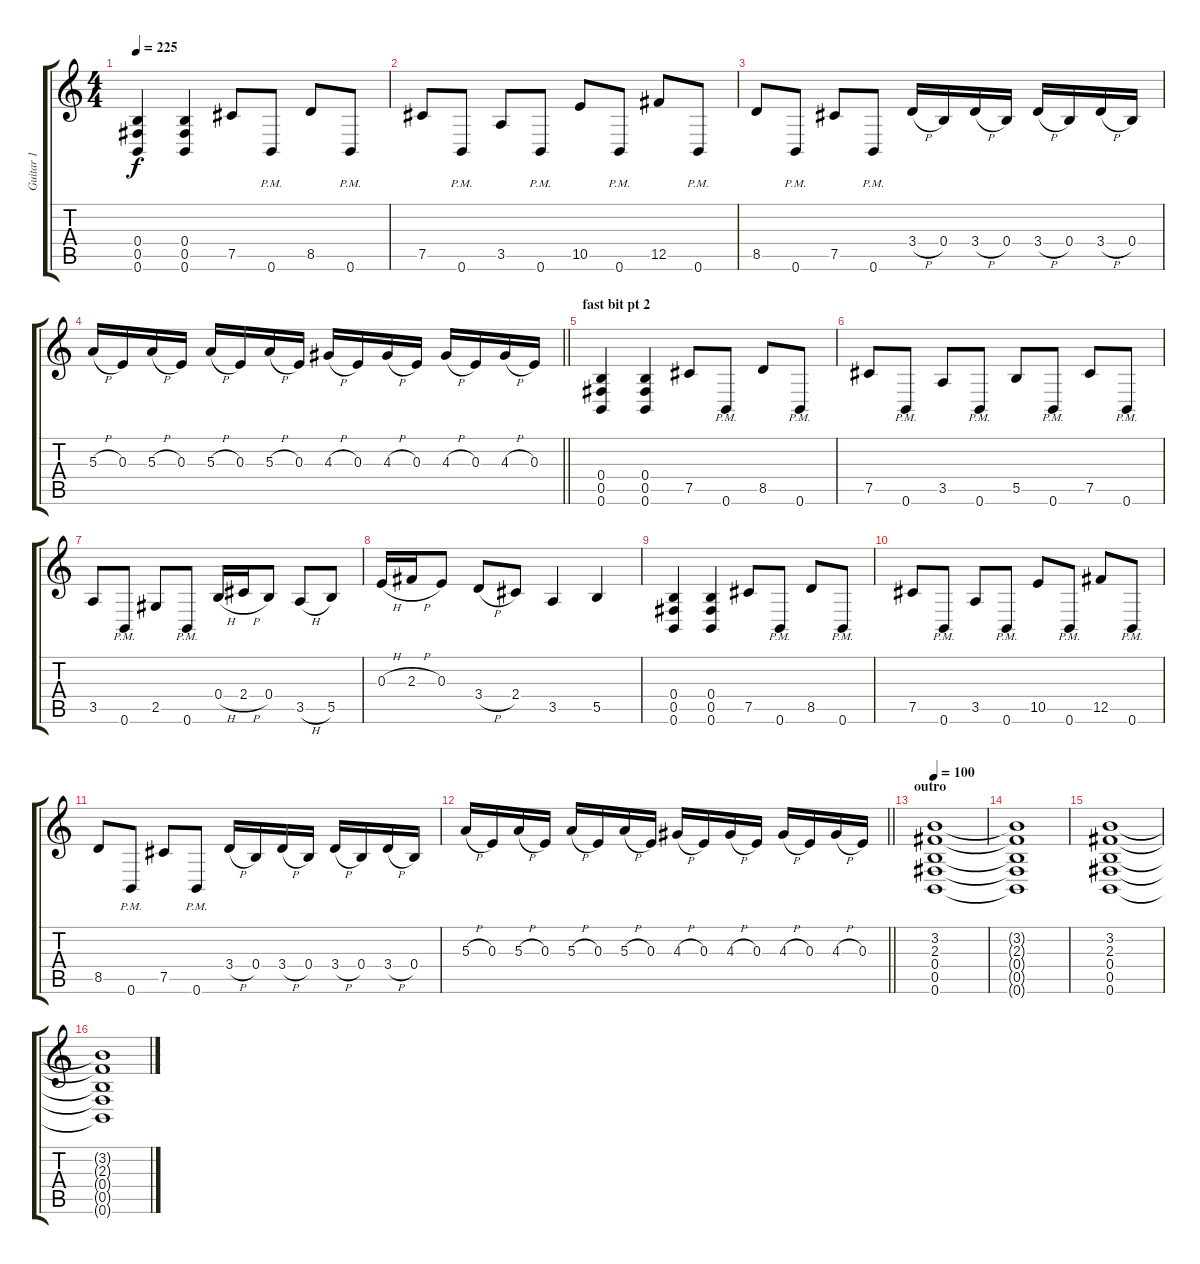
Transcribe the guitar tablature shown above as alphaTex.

\track ("Guitar 1" "Guitar 1") {instrument distortionguitar}
\staff {score tabs}
\tuning (Db4 Ab3 E3 B2 Gb2 B1) {hide}
\ts (4 4)
\tempo 225
\clef g2
\ks c
(0.4 0.5 0.6).4{dy f} (0.4 0.5 0.6).4 7.5.8 0.6{pm}.8 8.5.8 0.6{pm}.8 |
7.5.8 0.6{pm}.8 3.5.8 0.6{pm}.8 10.5.8 0.6{pm}.8 12.5.8 0.6{pm}.8 |
8.5.8 0.6{pm}.8 7.5.8 0.6{pm}.8 3.4{h}.16 0.4.16 3.4{h}.16 0.4.16 3.4{h}.16 0.4.16 3.4{h}.16 0.4.16 |
\barLineRight lightlight
5.3{h}.16 0.3.16 5.3{h}.16 0.3.16 5.3{h}.16 0.3.16 5.3{h}.16 0.3.16 4.3{h}.16 0.3.16 4.3{h}.16 0.3.16 4.3{h}.16 0.3.16 4.3{h}.16 0.3.16 |
\section ("" "fast bit pt 2")
(0.4 0.5 0.6).4 (0.4 0.5 0.6).4 7.5.8 0.6{pm}.8 8.5.8 0.6{pm}.8 |
7.5.8 0.6{pm}.8 3.5.8 0.6{pm}.8 5.5.8 0.6{pm}.8 7.5.8 0.6{pm}.8 |
3.5.8 0.6{pm}.8 2.5.8 0.6{pm}.8 0.4{h}.16 2.4{h}.16 0.4.8 3.5{h}.8 5.5.8 |
0.3{h}.16 2.3{h}.16 0.3.8 3.4{h}.8 2.4.8 3.5.4 5.5.4 |
(0.4 0.5 0.6).4 (0.4 0.5 0.6).4 7.5.8 0.6{pm}.8 8.5.8 0.6{pm}.8 |
7.5.8 0.6{pm}.8 3.5.8 0.6{pm}.8 10.5.8 0.6{pm}.8 12.5.8 0.6{pm}.8 |
8.5.8 0.6{pm}.8 7.5.8 0.6{pm}.8 3.4{h}.16 0.4.16 3.4{h}.16 0.4.16 3.4{h}.16 0.4.16 3.4{h}.16 0.4.16 |
\barLineRight lightlight
5.3{h}.16 0.3.16 5.3{h}.16 0.3.16 5.3{h}.16 0.3.16 5.3{h}.16 0.3.16 4.3{h}.16 0.3.16 4.3{h}.16 0.3.16 4.3{h}.16 0.3.16 4.3{h}.16 0.3.16 |
\section ("" "outro")
\tempo 100
(3.2 2.3 0.4 0.5 0.6).1 |
(3.2{t} 2.3{t} 0.4{t} 0.5{t} 0.6{t}).1 |
(3.2 2.3 0.4 0.5 0.6).1 |
(3.2{t} 2.3{t} 0.4{t} 0.5{t} 0.6{t}).1
